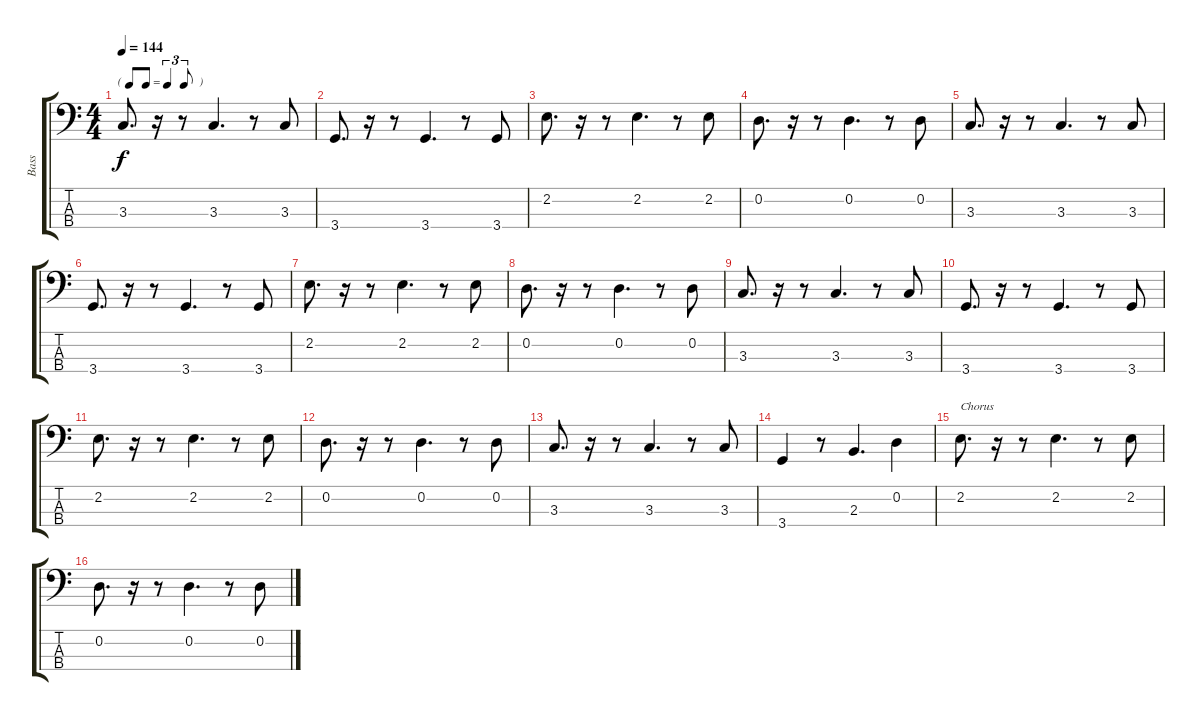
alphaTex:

\track ("Bass" "Bass") {instrument electricbassfinger}
\staff {score tabs}
\tuning (G2 D2 A1 E1) {hide}
\ts (4 4)
\tf triplet8th
\tempo 144
\clef f4
\ks c
3.3.8{d dy f} r.16 r.8 3.3.4{d} r.8 3.3.8 |
3.4.8{d} r.16 r.8 3.4.4{d} r.8 3.4.8 |
2.2.8{d} r.16 r.8 2.2.4{d} r.8 2.2.8 |
0.2.8{d} r.16 r.8 0.2.4{d} r.8 0.2.8 |
3.3.8{d} r.16 r.8 3.3.4{d} r.8 3.3.8 |
3.4.8{d} r.16 r.8 3.4.4{d} r.8 3.4.8 |
2.2.8{d} r.16 r.8 2.2.4{d} r.8 2.2.8 |
0.2.8{d} r.16 r.8 0.2.4{d} r.8 0.2.8 |
3.3.8{d} r.16 r.8 3.3.4{d} r.8 3.3.8 |
3.4.8{d} r.16 r.8 3.4.4{d} r.8 3.4.8 |
2.2.8{d} r.16 r.8 2.2.4{d} r.8 2.2.8 |
0.2.8{d} r.16 r.8 0.2.4{d} r.8 0.2.8 |
3.3.8{d} r.16 r.8 3.3.4{d} r.8 3.3.8 |
3.4.4 r.8 2.3.4{d} 0.2.4 |
2.2.8{d txt "Chorus"} r.16 r.8 2.2.4{d} r.8 2.2.8 |
0.2.8{d} r.16 r.8 0.2.4{d} r.8 0.2.8
